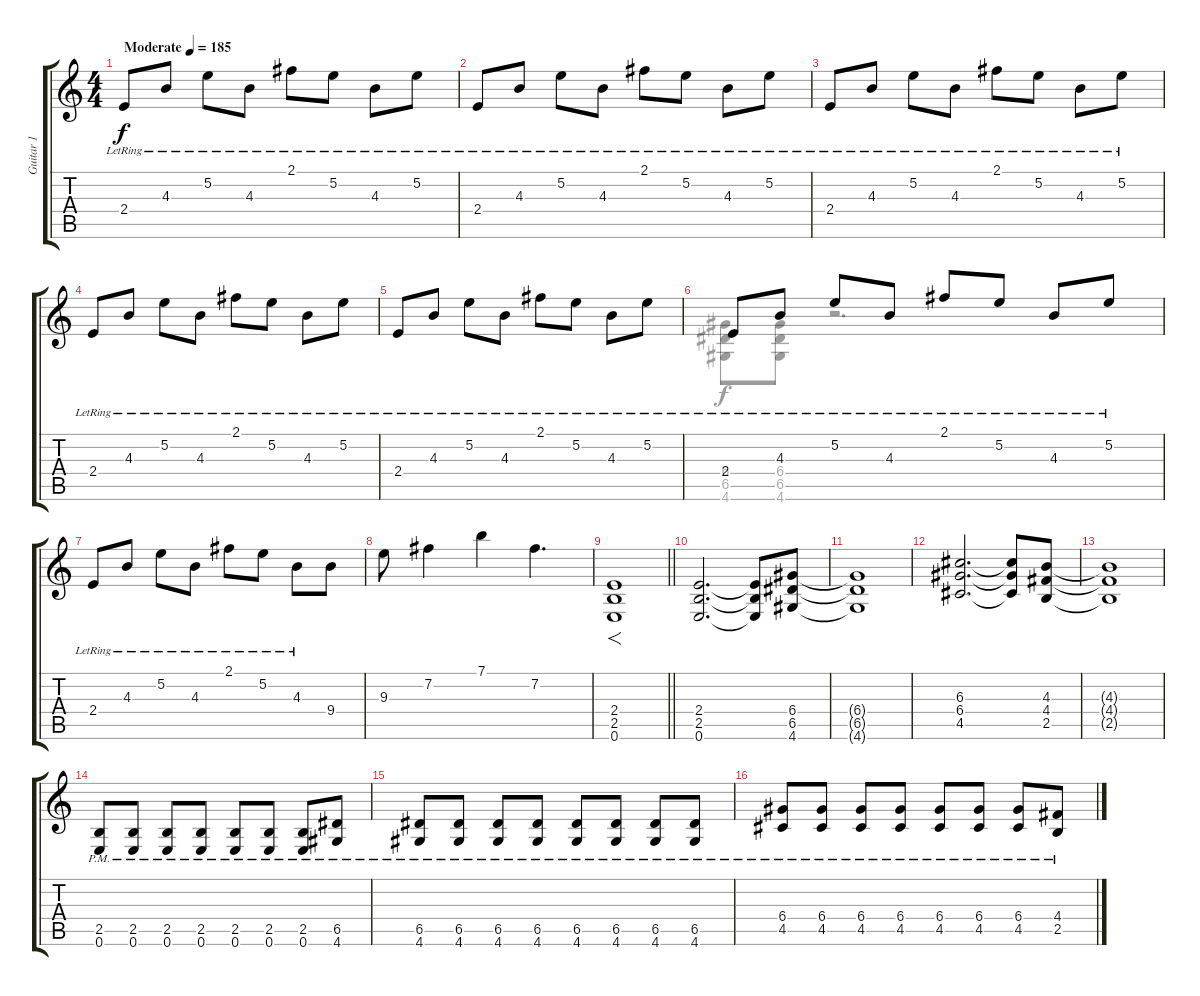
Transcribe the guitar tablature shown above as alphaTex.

\track ("Guitar 1" "Guitar 1") {instrument overdrivenguitar}
\staff {score tabs}
\tuning (E4 B3 G3 D3 A2 E2) {hide}
\voice
\ts (4 4)
\tempo (185 "Moderate")
\clef g2
\ks c
2.4{lr}.8{dy f instrument overdrivenguitar} 4.3{lr}.8 5.2{lr}.8 4.3{lr}.8 2.1{lr}.8 5.2{lr}.8 4.3{lr}.8 5.2{lr}.8 |
2.4{lr}.8 4.3{lr}.8 5.2{lr}.8 4.3{lr}.8 2.1{lr}.8 5.2{lr}.8 4.3{lr}.8 5.2{lr}.8 |
2.4{lr}.8 4.3{lr}.8 5.2{lr}.8 4.3{lr}.8 2.1{lr}.8 5.2{lr}.8 4.3{lr}.8 5.2{lr}.8 |
2.4{lr}.8 4.3{lr}.8 5.2{lr}.8 4.3{lr}.8 2.1{lr}.8 5.2{lr}.8 4.3{lr}.8 5.2{lr}.8 |
2.4{lr}.8 4.3{lr}.8 5.2{lr}.8 4.3{lr}.8 2.1{lr}.8 5.2{lr}.8 4.3{lr}.8 5.2{lr}.8 |
2.4{lr}.8 4.3{lr}.8 5.2{lr}.8 4.3{lr}.8 2.1{lr}.8 5.2{lr}.8 4.3{lr}.8 5.2{lr}.8 |
2.4{lr}.8 4.3{lr}.8 5.2{lr}.8 4.3{lr}.8 2.1{lr}.8 5.2{lr}.8 4.3{lr}.8 9.4.8 |
9.3.8 7.2.4 7.1.4 7.2.4{d} |
\barLineRight lightlight
(2.4 2.5 0.6).1{f} |
(2.4 2.5 0.6).2{d} (2.4{t} 2.5{t} 0.6{t}).8 (6.4 6.5 4.6).8 |
(6.4{t} 6.5{t} 4.6{t}).1 |
(6.3 6.4 4.5).2{d} (6.3{t} 6.4{t} 4.5{t}).8 (4.3 4.4 2.5).8 |
(4.3{t} 4.4{t} 2.5{t}).1 |
(2.5{pm} 0.6{pm}).8 (2.5{pm} 0.6{pm}).8 (2.5{pm} 0.6{pm}).8 (2.5{pm} 0.6{pm}).8 (2.5{pm} 0.6{pm}).8 (2.5{pm} 0.6{pm}).8 (2.5{pm} 0.6{pm}).8 (6.5{pm} 4.6{pm}).8 |
(6.5{pm} 4.6{pm}).8 (6.5{pm} 4.6{pm}).8 (6.5{pm} 4.6{pm}).8 (6.5{pm} 4.6{pm}).8 (6.5{pm} 4.6{pm}).8 (6.5{pm} 4.6{pm}).8 (6.5{pm} 4.6{pm}).8 (6.5{pm} 4.6{pm}).8 |
(6.4{pm} 4.5{pm}).8 (6.4{pm} 4.5{pm}).8 (6.4{pm} 4.5{pm}).8 (6.4{pm} 4.5{pm}).8 (6.4{pm} 4.5{pm}).8 (6.4{pm} 4.5{pm}).8 (6.4{pm} 4.5{pm}).8 (4.4{pm} 2.5{pm}).8
\voice
\clef g2
\ottava regular
\simile none
\ks c
|
|
|
|
|
(6.4 6.5 4.6).8 (6.4 6.5 4.6).8 r.2{d} |
|
|
\barLineRight lightlight
|
|
|
|
|
|
|
